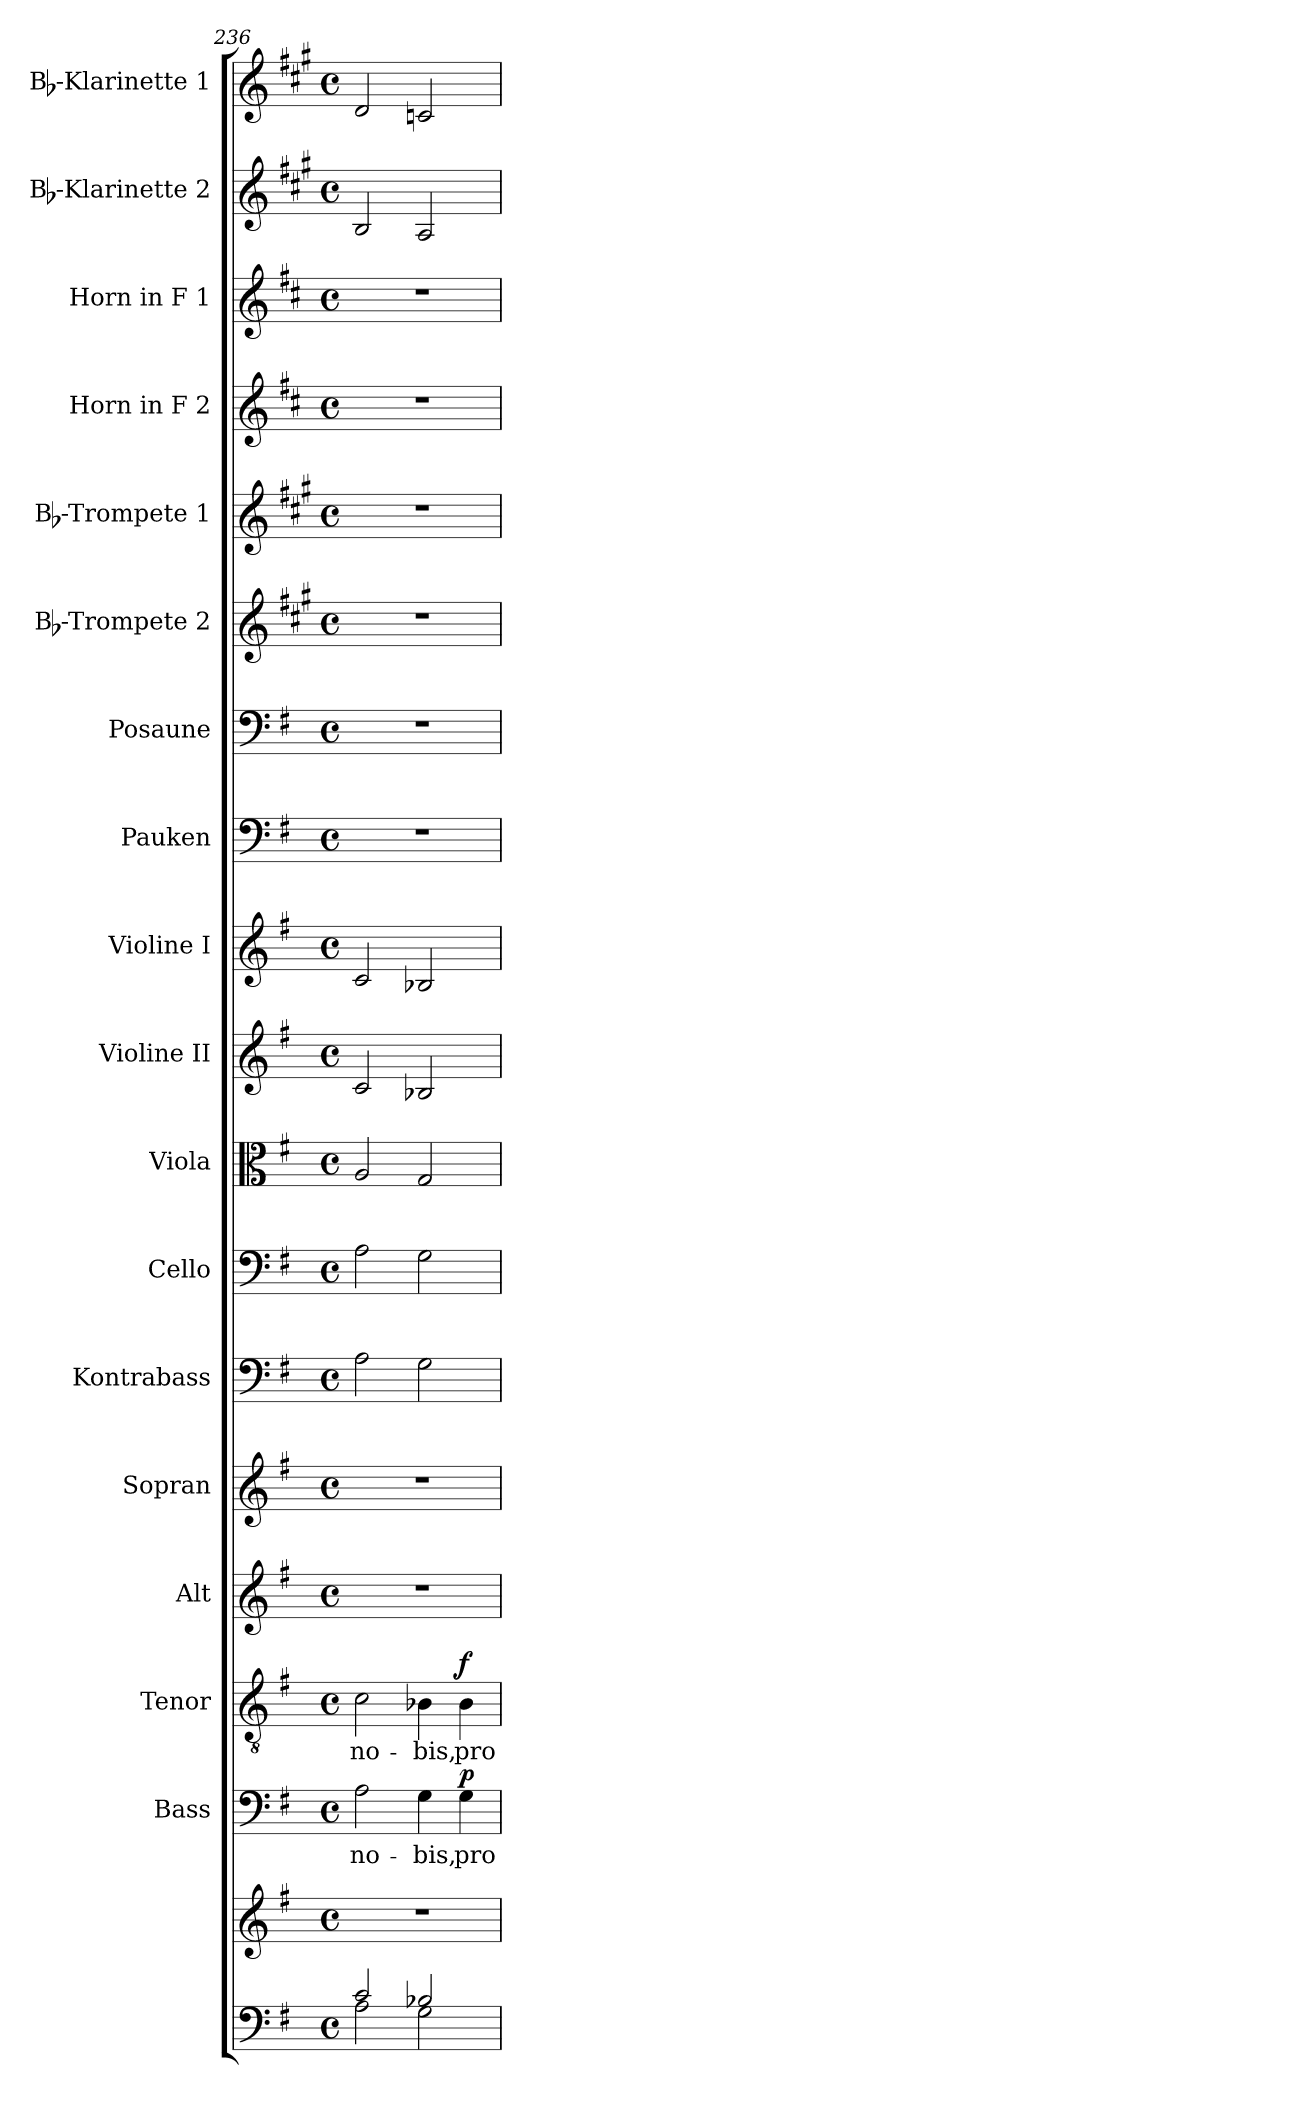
**kern	**kern	**kern	**text	**dynam	**kern	**text	**dynam	**kern	**kern	**kern	**kern	**kern	**kern	**kern	**kern	**kern	**kern	**kern	**kern	**kern	**kern	**kern
*part18	*part18	*part17	*part17	*part17	*part16	*part16	*part16	*part15	*part14	*part13	*part12	*part11	*part10	*part9	*part8	*part7	*part6	*part5	*part4	*part3	*part2	*part1
*staff19	*staff18	*staff17	*staff17	*staff17	*staff16	*staff16	*staff16	*staff15	*staff14	*staff13	*staff12	*staff11	*staff10	*staff9	*staff8	*staff7	*staff6	*staff5	*staff4	*staff3	*staff2	*staff1
*	*	*I"Bass	*	*	*I"Tenor	*	*	*I"Alt	*I"Sopran	*I"Kontrabass	*I"Cello	*I"Viola	*I"Violine II	*I"Violine I	*I"Pauken	*I"Posaune	*I"Bb-Trompete 2	*I"Bb-Trompete 1	*I"Horn in F 2	*I"Horn in F 1	*I"Bb-Klarinette 2	*I"Bb-Klarinette 1
*	*	*I'B.	*	*	*I'T.	*	*	*I'A.	*I'S.	*I'Kb.	*	*I'Vla.	*I'Vl. II	*I'Vl. I	*I'Pk.	*I'Pos.	*I'Bb Trp. 2	*I'Bb Trp. 1	*	*	*I'Bb Kl. 2	*I'Bb Kl. 1
*clefF4	*clefG2	*clefF4	*	*	*clefGv2	*	*	*clefG2	*clefG2	*clefF4	*clefF4	*clefC3	*clefG2	*clefG2	*clefF4	*clefF4	*clefG2	*clefG2	*clefG2	*clefG2	*clefG2	*clefG2
*	*	*	*	*	*	*	*	*	*	*ITrd7c12	*	*	*	*	*	*	*ITrd1c2	*ITrd1c2	*ITrd4c7	*ITrd4c7	*ITrd1c2	*ITrd1c2
*k[f#]	*k[f#]	*k[f#]	*	*	*k[f#]	*	*	*k[f#]	*k[f#]	*k[f#]	*k[f#]	*k[f#]	*k[f#]	*k[f#]	*k[f#]	*k[f#]	*k[f#]	*k[f#]	*k[f#]	*k[f#]	*k[f#]	*k[f#]
*G:	*G:	*G:	*	*	*G:	*	*	*G:	*G:	*G:	*G:	*G:	*G:	*G:	*G:	*G:	*G:	*G:	*G:	*G:	*G:	*G:
*M4/4	*M4/4	*M4/4	*	*	*M4/4	*	*	*M4/4	*M4/4	*M4/4	*M4/4	*M4/4	*M4/4	*M4/4	*M4/4	*M4/4	*M4/4	*M4/4	*M4/4	*M4/4	*M4/4	*M4/4
*met(c)	*met(c)	*met(c)	*	*	*met(c)	*	*	*met(c)	*met(c)	*met(c)	*met(c)	*met(c)	*met(c)	*met(c)	*met(c)	*met(c)	*met(c)	*met(c)	*met(c)	*met(c)	*met(c)	*met(c)
=236	=236	=236	=236	=236	=236	=236	=236	=236	=236	=236	=236	=236	=236	=236	=236	=236	=236	=236	=236	=236	=236	=236
*^	*	*	*	*	*	*	*	*	*	*	*	*	*	*	*	*	*	*	*	*	*	*
!	!	!	!	!LO:LY:b	!	!	!LO:LY:b	!	!	!	!	!	!	!	!	!	!	!	!	!	!	!	!
2c/	2A\	1r	2A\	no-	.	2c\	no-	.	1r	1r	2AA\	2A\	2A/	2c/	2c/	1r	1r	1r	1r	1r	1r	2A/	2c/
!	!	!	!	!LO:LY:b	!	!	!LO:LY:b	!	!	!	!	!	!	!	!	!	!	!	!	!	!	!	!
2B-X/	2G\	.	4G\	-bis,	.	4B-X\	-bis,	.	.	.	2GG\	2G\	2G/	2B-X/	2B-X/	.	.	.	.	.	.	2G/	2B-X/
!	!	!	!	!LO:LY:b	!LO:DY:a	!	!LO:LY:b	!LO:DY:a	!	!	!	!	!	!	!	!	!	!	!	!	!	!	!
.	.	.	4G\	pro	p	4B-\	pro	f	.	.	.	.	.	.	.	.	.	.	.	.	.	.	.
*v	*v	*	*	*	*	*	*	*	*	*	*	*	*	*	*	*	*	*	*	*	*	*	*
=	=	=	=	=	=	=	=	=	=	=	=	=	=	=	=	=	=	=	=	=	=	=
*-	*-	*-	*-	*-	*-	*-	*-	*-	*-	*-	*-	*-	*-	*-	*-	*-	*-	*-	*-	*-	*-	*-
